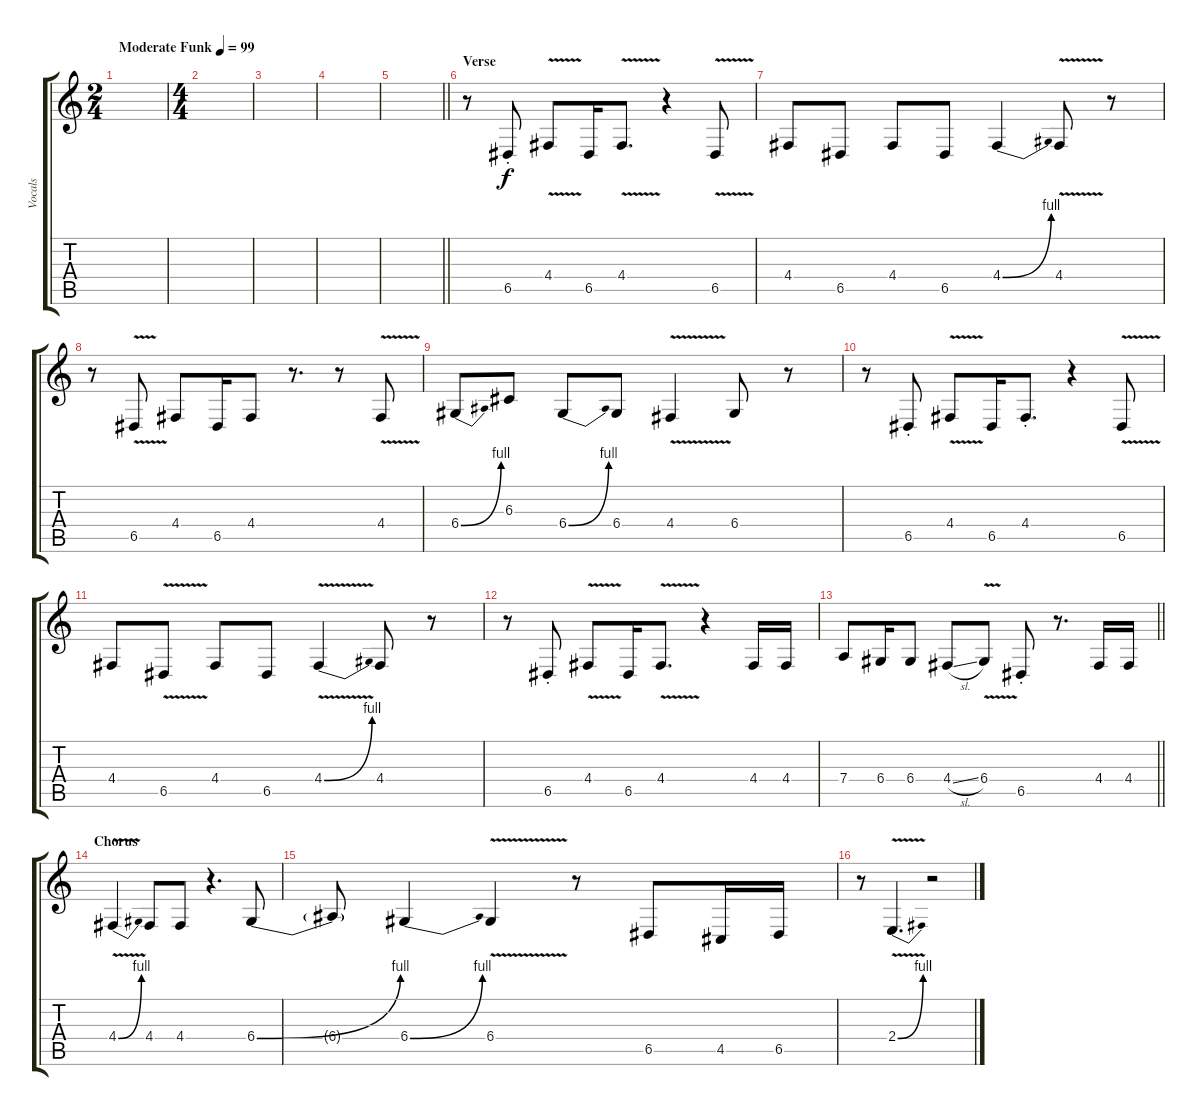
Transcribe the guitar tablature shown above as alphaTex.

\track ("Vocals" "Vocals") {instrument clarinet}
\staff {score tabs}
\tuning (E4 B3 G3 D3 A2 E2) {hide}
\ts (2 4)
\tempo (99 "Moderate Funk")
\clef g2
\ks c
|
\ts (4 4)
|
|
|
\barLineRight lightlight
|
\section ("" "Verse")
r.8 6.5{st}.8 4.4{v}.8 6.5.16 4.4{v}.8{d} r.4 6.5{v}.8 |
4.4.8 6.5.8 4.4.8 6.5.8 4.4{be (bend 0 0 60 4)}.4 4.4{v}.8 r.8 |
r.8 6.5{v}.8 4.4.8 6.5.16 4.4.8 r.8{d} r.8 4.4{v}.8 |
6.4{be (bend 0 0 60 4)}.8 6.3.8 6.4{be (bend 0 0 60 4)}.8 6.4.8 4.4{v}.4 6.4.8 r.8 |
r.8 6.5{st}.8 4.4{v}.8 6.5.16 4.4{st}.8{d} r.4 6.5{v}.8 |
4.4.8 6.5{v}.8 4.4.8 6.5.8 4.4{be (bend 0 0 60 4) v}.4 4.4.8 r.8 |
r.8 6.5{st}.8 4.4{v}.8 6.5.16 4.4{v}.8{d} r.4 4.4.16 4.4.16 |
\barLineRight lightlight
7.4.8 6.4.16 6.4.8 4.4{sl}.8 6.4{v}.8 6.5{st}.8 r.8{d} 4.4.16 4.4.16 |
\section ("" "Chorus")
4.4{be (bend 0 0 60 4) v}.4 4.4.8 4.4.8 r.4{d} 6.4{be (bend 0 0 60 4)}.8 |
6.4{t}.8 6.4{be (bend 0 0 60 4)}.4 6.4{v}.4 r.8 6.5.8 4.5.16 6.5.16 |
r.8 2.4{be (bend 0 0 60 4) v}.4{d} r.2
